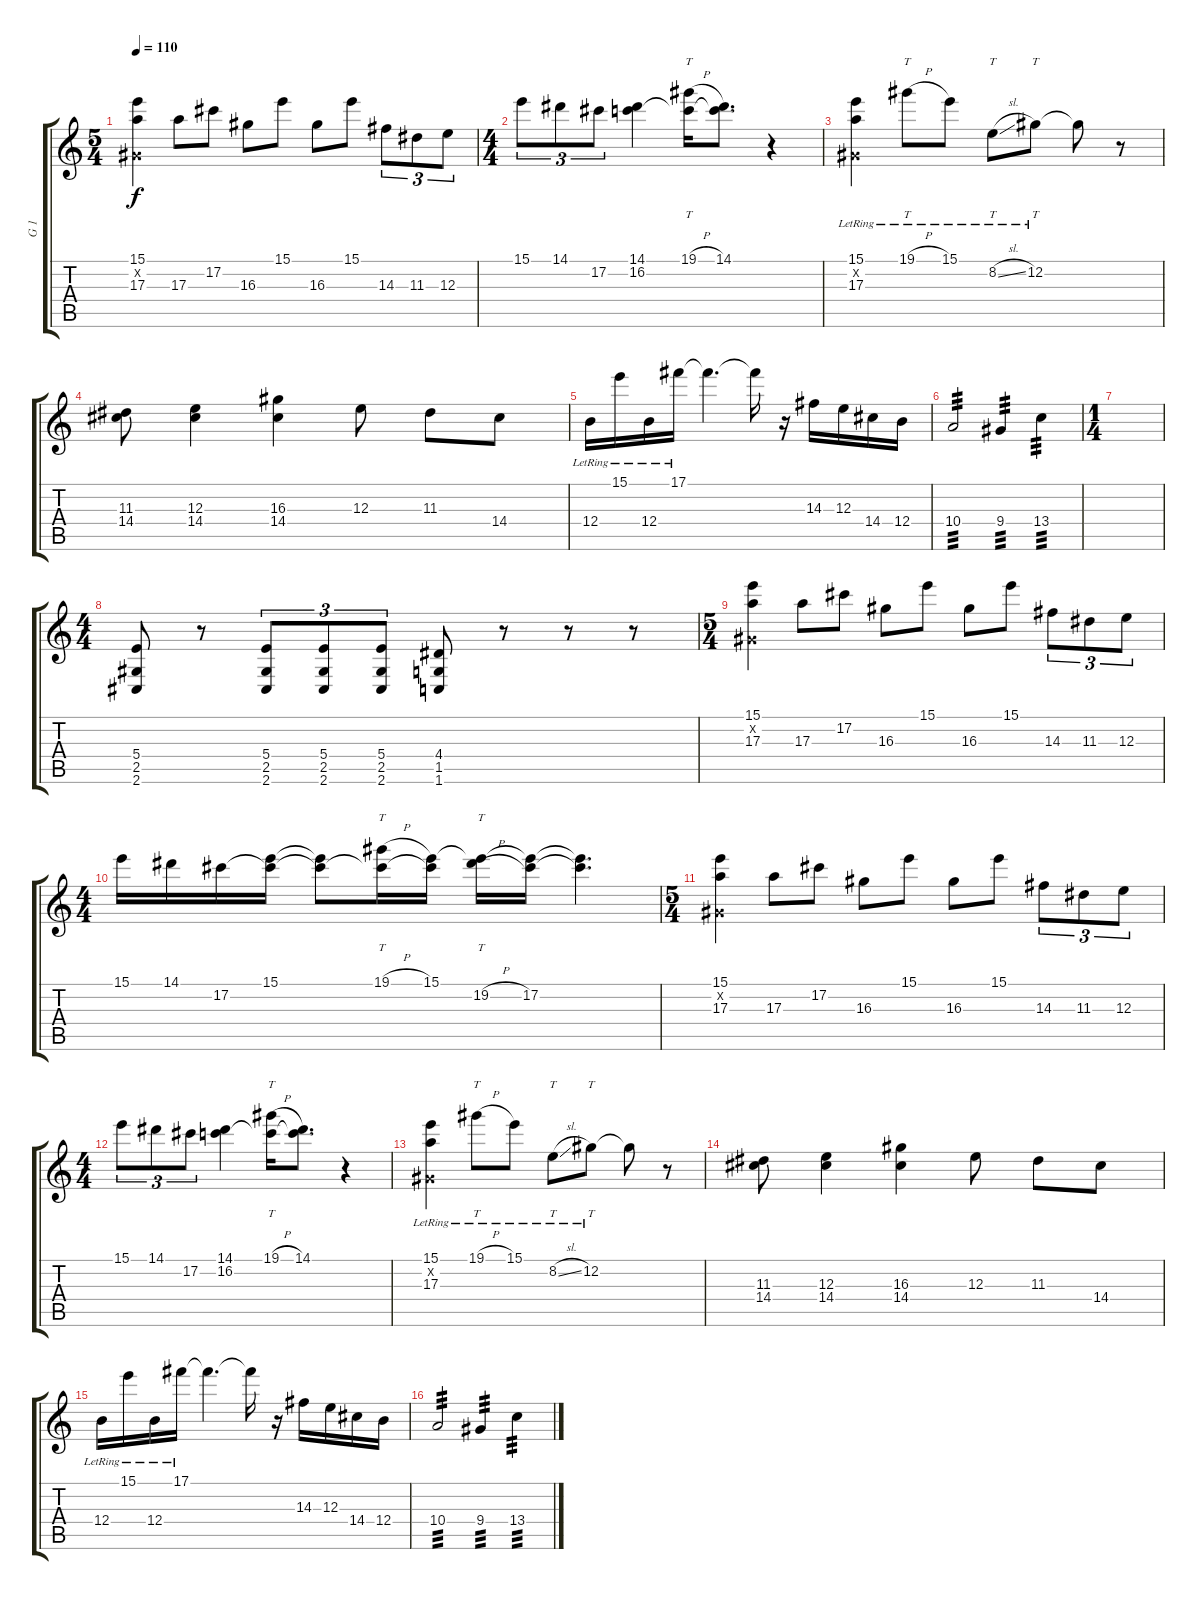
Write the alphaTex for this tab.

\track ("G 1" "G 1") {instrument distortionguitar}
\staff {score tabs}
\tuning (Db4 Ab3 E3 B2 Gb2 B1) {hide}
\ts (5 4)
\tempo 110
\clef g2
\ks c
(15.1 0.2{x} 17.3).4{dy f} 17.3.8 17.2.8 16.3.8 15.1.8 16.3.8 15.1.8 14.3.8{tu (3 2)} 11.3.8{tu (3 2)} 12.3.8{tu (3 2)} |
\ts (4 4)
15.1.8{tu (3 2)} 14.1.8{tu (3 2)} 17.2.8{tu (3 2)} (14.1 16.2).4 (19.1{h} 16.2{t}).16{tt} (14.1 16.2{t}).8{d} r.4 |
(15.1{lr} 0.2{x} 17.3{lr}).4 19.1{h lr}.8{tt} 15.1{lr}.8 8.2{sl lr}.8{tt} 12.2{lr}.8{tt} 12.2{t}.8 r.8 |
(11.3 14.4).8 (12.3 14.4).4 (16.3 14.4).4 12.3.8 11.3.8 14.4.8 |
12.4{lr}.16 15.1{lr}.16 12.4{lr}.16 17.1{lr}.16 17.1{t}.4{d} 17.1{t}.16 r.16 14.3.16 12.3.16 14.4.16 12.4.16 |
10.4.2{tp 3} 9.4.4{tp 3} 13.4.4{tp 3} |
\ts (1 4)
|
\ts (4 4)
(5.4 2.5 2.6).8 r.8 (5.4 2.5 2.6).8{tu (3 2)} (5.4 2.5 2.6).8{tu (3 2)} (5.4 2.5 2.6).8{tu (3 2)} (4.4 1.5 1.6).8 r.8 r.8 r.8 |
\ts (5 4)
(15.1 0.2{x} 17.3).4 17.3.8 17.2.8 16.3.8 15.1.8 16.3.8 15.1.8 14.3.8{tu (3 2)} 11.3.8{tu (3 2)} 12.3.8{tu (3 2)} |
\ts (4 4)
15.1.16 14.1.16 17.2.16 (15.1 17.2{t}).16 (15.1{t} 17.2{t}).8 (19.1{h} 17.2{t}).16{tt} (15.1 17.2{t}).16 (15.1{t} 19.2{h}).16{tt} (15.1{t} 17.2).16 (15.1{t} 17.2{t}).4{d} |
\ts (5 4)
(15.1 0.2{x} 17.3).4 17.3.8 17.2.8 16.3.8 15.1.8 16.3.8 15.1.8 14.3.8{tu (3 2)} 11.3.8{tu (3 2)} 12.3.8{tu (3 2)} |
\ts (4 4)
15.1.8{tu (3 2)} 14.1.8{tu (3 2)} 17.2.8{tu (3 2)} (14.1 16.2).4 (19.1{h} 16.2{t}).16{tt} (14.1 16.2{t}).8{d} r.4 |
(15.1{lr} 0.2{x} 17.3{lr}).4 19.1{h lr}.8{tt} 15.1{lr}.8 8.2{sl lr}.8{tt} 12.2{lr}.8{tt} 12.2{t}.8 r.8 |
(11.3 14.4).8 (12.3 14.4).4 (16.3 14.4).4 12.3.8 11.3.8 14.4.8 |
12.4{lr}.16 15.1{lr}.16 12.4{lr}.16 17.1{lr}.16 17.1{t}.4{d} 17.1{t}.16 r.16 14.3.16 12.3.16 14.4.16 12.4.16 |
10.4.2{tp 3} 9.4.4{tp 3} 13.4.4{tp 3}
